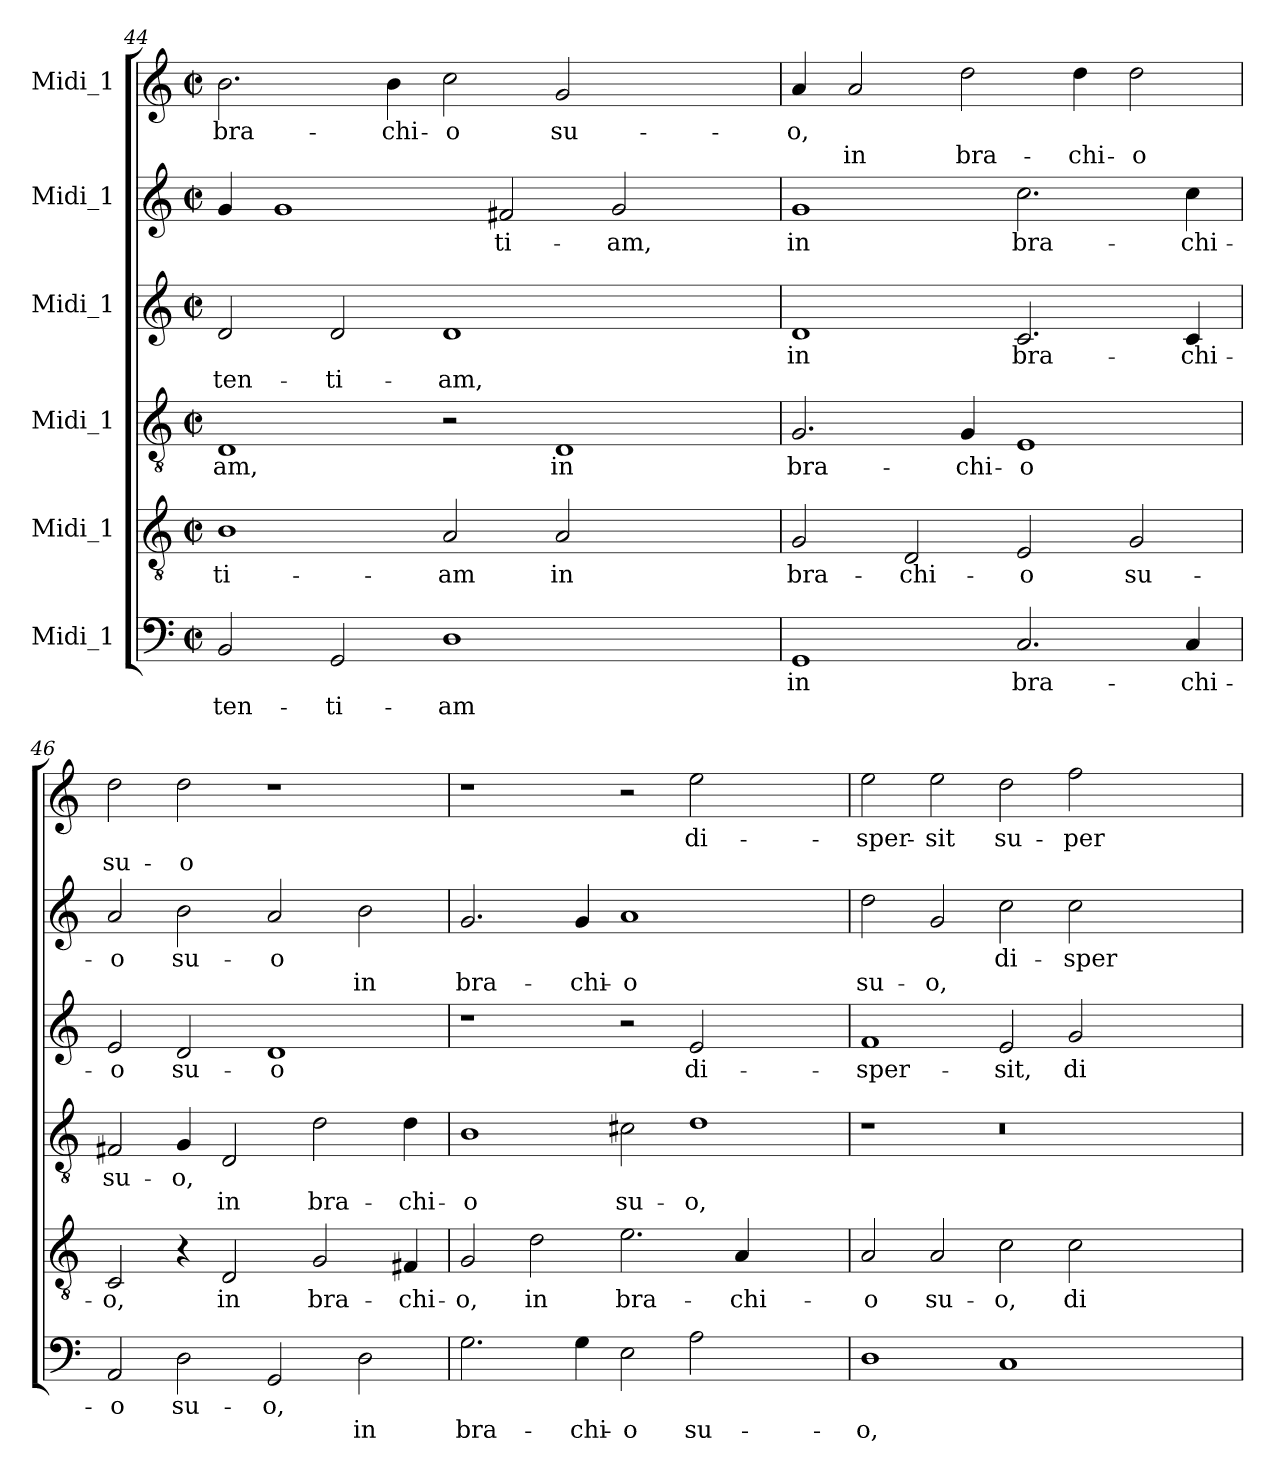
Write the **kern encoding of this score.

**kern	**text	**text	**kern	**text	**kern	**text	**text	**kern	**text	**text	**kern	**text	**text	**kern	**text	**text
*part6	*part6	*part6	*part5	*part5	*part4	*part4	*part4	*part3	*part3	*part3	*part2	*part2	*part2	*part1	*part1	*part1
*staff6	*staff6	*staff6	*staff5	*staff5	*staff4	*staff4	*staff4	*staff3	*staff3	*staff3	*staff2	*staff2	*staff2	*staff1	*staff1	*staff1
*I"Midi_1	*	*	*I"Midi_1	*	*I"Midi_1	*	*	*I"Midi_1	*	*	*I"Midi_1	*	*	*I"Midi_1	*	*
*clefF4	*	*	*clefGv2	*	*clefGv2	*	*	*clefG2	*	*	*clefG2	*	*	*clefG2	*	*
*k[]	*	*	*k[]	*	*k[]	*	*	*k[]	*	*	*k[]	*	*	*k[]	*	*
*C:	*	*	*C:	*	*C:	*	*	*C:	*	*	*C:	*	*	*C:	*	*
*M4/2	*	*	*M4/2	*	*M4/2	*	*	*M4/2	*	*	*M4/2	*	*	*M4/2	*	*
*met(c|)	*	*	*met(c|)	*	*met(c|)	*	*	*met(c|)	*	*	*met(c|)	*	*	*met(c|)	*	*
=44B	=44B	=44B	=44B	=44B	=44B	=44B	=44B	=44B	=44B	=44B	=44B	=44B	=44B	=44B	=44B	=44B
!	!	!LO:LY:b	!	!LO:LY:b	!	!LO:LY:b	!	!	!	!LO:LY:b	!	!	!	!	!LO:LY:b	!
2BB	.	-ten-	1B	-ti-	1D	-am,	.	2d	.	-ten-	4g	.	.	2.b	bra-	.
.	.	.	.	.	.	.	.	.	.	.	1g	.	.	.	.	.
!	!	!LO:LY:b	!	!	!	!	!	!	!	!LO:LY:b	!	!	!	!	!	!
2GG	.	-ti-	.	.	.	.	.	2d	.	-ti-	.	.	.	.	.	.
!	!	!	!	!	!	!	!	!	!	!	!	!	!	!	!LO:LY:b	!
.	.	.	.	.	.	.	.	.	.	.	.	.	.	4b	-chi-	.
!	!	!LO:LY:b	!	!LO:LY:b	!	!	!	!	!	!LO:LY:b	!	!	!	!	!LO:LY:b	!
1D	.	-am	2A	-am	2r	.	.	1d	.	-am,	.	.	.	2cc	-o	.
!	!	!	!	!	!	!	!	!	!	!	!	!LO:LY:b	!	!	!	!
.	.	.	.	.	.	.	.	.	.	.	2f#	-ti-	.	.	.	.
!	!	!	!	!LO:LY:b	!	!LO:LY:b	!	!	!	!	!	!	!	!	!LO:LY:b	!
.	.	.	2A	in	1D	in	.	.	.	.	.	.	.	2g	su-	.
!	!	!	!	!	!	!	!	!	!	!	!	!LO:LY:b	!	!	!	!
.	.	.	.	.	.	.	.	.	.	.	2g	-am,	.	.	.	.
2ryy	.	.	2ryy	.	.	.	.	2ryy	.	.	.	.	.	2ryy	.	.
.	.	.	.	.	.	.	.	.	.	.	4ryy	.	.	.	.	.
=45A	=45A	=45A	=45A	=45A	=45A	=45A	=45A	=45A	=45A	=45A	=45A	=45A	=45A	=45A	=45A	=45A
!	!LO:LY:b	!	!	!LO:LY:b	!	!LO:LY:b	!	!	!LO:LY:b	!	!	!LO:LY:b	!	!	!LO:LY:b	!
1GG	in	.	2G	bra-	2.G	bra-	.	1d	in	.	1g	in	.	4a	-o,	.
!	!	!	!	!	!	!	!	!	!	!	!	!	!	!	!	!LO:LY:b
.	.	.	.	.	.	.	.	.	.	.	.	.	.	2a	.	in
!	!	!	!	!LO:LY:b	!	!	!	!	!	!	!	!	!	!	!	!
.	.	.	2D	-chi-	.	.	.	.	.	.	.	.	.	.	.	.
!	!	!	!	!	!	!LO:LY:b	!	!	!	!	!	!	!	!	!	!LO:LY:b
.	.	.	.	.	4G	-chi-	.	.	.	.	.	.	.	2dd	.	bra-
!	!LO:LY:b	!	!	!LO:LY:b	!	!LO:LY:b	!	!	!LO:LY:b	!	!	!LO:LY:b	!	!	!	!
2.C	bra-	.	2E	-o	1E	-o	.	2.c	bra-	.	2.cc	bra-	.	.	.	.
!	!	!	!	!	!	!	!	!	!	!	!	!	!	!	!	!LO:LY:b
.	.	.	.	.	.	.	.	.	.	.	.	.	.	4dd	.	-chi-
!	!	!	!	!LO:LY:b	!	!	!	!	!	!	!	!	!	!	!	!LO:LY:b
.	.	.	2G	su-	.	.	.	.	.	.	.	.	.	2dd	.	-o
!	!LO:LY:b	!	!	!	!	!	!	!	!LO:LY:b	!	!	!LO:LY:b	!	!	!	!
4C	-chi-	.	.	.	.	.	.	4c	-chi-	.	4cc	-chi-	.	.	.	.
=46A	=46A	=46A	=46A	=46A	=46A	=46A	=46A	=46A	=46A	=46A	=46A	=46A	=46A	=46A	=46A	=46A
!	!LO:LY:b	!	!	!LO:LY:b	!	!LO:LY:b	!	!	!LO:LY:b	!	!	!LO:LY:b	!	!	!	!LO:LY:b
2AA	-o	.	2C	-o,	2F#X	su-	.	2e	-o	.	2a	-o	.	2dd	.	su-
!	!LO:LY:b	!	!	!	!	!LO:LY:b	!	!	!LO:LY:b	!	!	!LO:LY:b	!	!	!	!LO:LY:b
2D	su-	.	4r	.	4G	-o,	.	2d	su-	.	2b	su-	.	2dd	.	-o
!	!	!	!	!LO:LY:b	!	!	!LO:LY:b	!	!	!	!	!	!	!	!	!
.	.	.	2D	in	2D	.	in	.	.	.	.	.	.	.	.	.
!	!LO:LY:b	!	!	!	!	!	!	!	!LO:LY:b	!	!	!LO:LY:b	!	!	!	!
2GG	-o,	.	.	.	.	.	.	1d	-o	.	2a	-o	.	1r	.	.
!	!	!	!	!LO:LY:b	!	!	!LO:LY:b	!	!	!	!	!	!	!	!	!
.	.	.	2G	bra-	2d	.	bra-	.	.	.	.	.	.	.	.	.
!	!	!LO:LY:b	!	!	!	!	!	!	!	!	!	!	!LO:LY:b	!	!	!
2D	.	in	.	.	.	.	.	.	.	.	2b	.	in	.	.	.
!	!	!	!	!LO:LY:b	!	!	!LO:LY:b	!	!	!	!	!	!	!	!	!
.	.	.	4F#	-chi-	4d	.	-chi-	.	.	.	.	.	.	.	.	.
=47A	=47A	=47A	=47A	=47A	=47A	=47A	=47A	=47A	=47A	=47A	=47A	=47A	=47A	=47A	=47A	=47A
!	!	!LO:LY:b	!	!LO:LY:b	!	!	!LO:LY:b	!	!	!	!	!	!LO:LY:b	!	!	!
2.G	.	bra-	2G	-o,	1B	.	-o	1r	.	.	2.g	.	bra-	1r	.	.
!	!	!	!	!LO:LY:b	!	!	!	!	!	!	!	!	!	!	!	!
.	.	.	2d	in	.	.	.	.	.	.	.	.	.	.	.	.
!	!	!LO:LY:b	!	!	!	!	!	!	!	!	!	!	!LO:LY:b	!	!	!
4G	.	-chi-	.	.	.	.	.	.	.	.	4g	.	-chi-	.	.	.
!	!	!LO:LY:b	!	!LO:LY:b	!	!	!LO:LY:b	!	!	!	!	!	!LO:LY:b	!	!	!
2E	.	-o	2.e	bra-	2c#X	.	su-	2r	.	.	1a	.	-o	2r	.	.
!	!	!LO:LY:b	!	!	!	!	!LO:LY:b	!	!LO:LY:b	!	!	!	!	!	!LO:LY:b	!
2A	.	su-	.	.	1d	.	-o,	2e	di-	.	.	.	.	2ee	di-	.
!	!	!	!	!LO:LY:b	!	!	!	!	!	!	!	!	!	!	!	!
.	.	.	4A	-chi-	.	.	.	.	.	.	.	.	.	.	.	.
2ryy	.	.	2ryy	.	.	.	.	2ryy	.	.	2ryy	.	.	2ryy	.	.
=48A	=48A	=48A	=48A	=48A	=48A	=48A	=48A	=48A	=48A	=48A	=48A	=48A	=48A	=48A	=48A	=48A
!	!	!LO:LY:b	!	!LO:LY:b	!	!	!	!	!LO:LY:b	!	!	!	!LO:LY:b	!	!LO:LY:b	!
1D	.	-o,	2A	-o	1r	.	.	1f	-sper-	.	2dd	.	su-	2ee	-sper-	.
!	!	!	!	!LO:LY:b	!	!	!	!	!	!	!	!	!LO:LY:b	!	!LO:LY:b	!
.	.	.	2A	su-	.	.	.	.	.	.	2g	.	-o,	2ee	-sit	.
!	!	!	!	!LO:LY:b	!	!	!	!	!LO:LY:b	!	!	!LO:LY:b	!	!	!LO:LY:b	!
1C	.	.	2c	-o,	0r	.	.	2e	-sit,	.	2cc	di-	.	2dd	su-	.
!	!	!	!	!LO:LY:b	!	!	!	!	!LO:LY:b	!	!	!LO:LY:b	!	!	!LO:LY:b	!
.	.	.	2c	di-	.	.	.	2g	di-	.	2cc	-sper-	.	2ff	-per-	.
1ryy	.	.	1ryy	.	.	.	.	1ryy	.	.	1ryy	.	.	1ryy	.	.
=	=	=	=	=	=	=	=	=	=	=	=	=	=	=	=	=
*-	*-	*-	*-	*-	*-	*-	*-	*-	*-	*-	*-	*-	*-	*-	*-	*-
